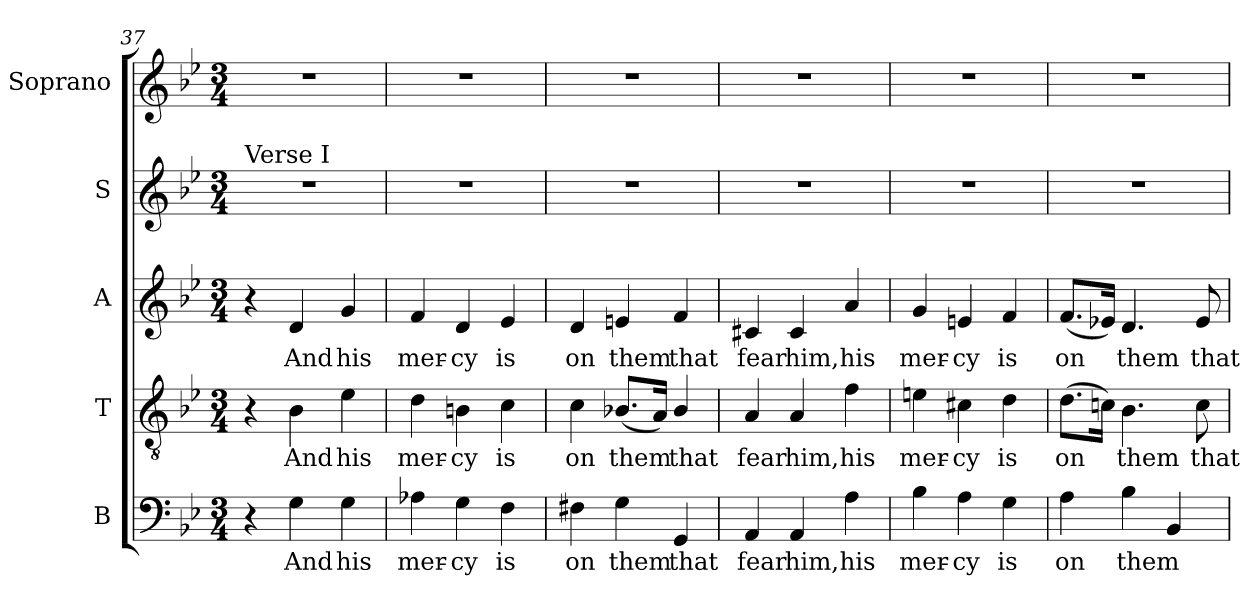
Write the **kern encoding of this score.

**kern	**text	**kern	**text	**kern	**text	**kern	**kern
*part5	*part5	*part4	*part4	*part3	*part3	*part2	*part1
*staff5	*staff5	*staff4	*staff4	*staff3	*staff3	*staff2	*staff1
*I"B	*	*I"T	*	*I"A	*	*I"S	*I"Soprano
*I'B.	*	*I'T.	*	*I'A.	*	*I'S.	*I'S.
!!LO:PB:g=z
*clefF4	*	*clefGv2	*	*clefG2	*	*clefG2	*clefG2
*	*	*ITrd7c12	*	*	*	*	*
*k[b-e-]	*	*k[b-e-]	*	*k[b-e-]	*	*k[b-e-]	*k[b-e-]
*B-:	*	*B-:	*	*B-:	*	*B-:	*B-:
*M3/4	*	*M3/4	*	*M3/4	*	*M3/4	*M3/4
=37	=37	=37	=37	=37	=37	=37	=37
!	!	!	!	!	!	!LO:TX:a:t=Verse I	!
!	!	!	!	!	!	!LO:N:vis=1	!LO:N:vis=1
4r	.	4r	.	4r	.	2.r	2.r
!	!LO:LY:b:color=#000000	!	!	!	!	!	!
!	!	!	!LO:LY:b:color=#000000	!	!	!	!
!	!	!	!	!	!LO:LY:b:color=#000000	!	!
4Gi\	And	4BB-i\	And	4di/	And	.	.
!	!LO:LY:b:color=#000000	!	!	!	!	!	!
!	!	!	!LO:LY:b:color=#000000	!	!	!	!
!	!	!	!	!	!LO:LY:b:color=#000000	!	!
4Gi\	his	4E-i\	his	4gi/	his	.	.
=38	=38	=38	=38	=38	=38	=38	=38
!	!LO:LY:b:color=#000000	!	!	!	!	!	!
!	!	!	!LO:LY:b:color=#000000	!	!	!	!
!	!	!	!	!	!LO:LY:b:color=#000000	!LO:N:vis=1	!LO:N:vis=1
4A-Xi\	mer-	4Di\	mer-	4fi/	mer-	2.r	2.r
!	!LO:LY:b:color=#000000	!	!	!	!	!	!
!	!	!	!LO:LY:b:color=#000000	!	!	!	!
!	!	!	!	!	!LO:LY:b:color=#000000	!	!
4Gi\	-cy	4BBni\	-cy	4di/	-cy	.	.
!	!LO:LY:b:color=#000000	!	!	!	!	!	!
!	!	!	!LO:LY:b:color=#000000	!	!	!	!
!	!	!	!	!	!LO:LY:b:color=#000000	!	!
4Fi\	is	4Ci\	is	4e-i/	is	.	.
=39	=39	=39	=39	=39	=39	=39	=39
!	!LO:LY:b:color=#000000	!	!	!	!	!	!
!	!	!	!LO:LY:b:color=#000000	!	!	!	!
!	!	!	!	!	!LO:LY:b:color=#000000	!LO:N:vis=1	!LO:N:vis=1
4F#Xi\	on	4Ci\	on	4di/	on	2.r	2.r
!	!LO:LY:b:color=#000000	!	!	!	!	!	!
!	!	!	!LO:LY:b:color=#000000	!	!	!	!
!	!	!	!	!	!LO:LY:b:color=#000000	!	!
4Gi\	them	(8.BB-Xi/L	them	4eni/	them	.	.
.	.	16AAi/Jk)	.	.	.	.	.
!	!LO:LY:b:color=#000000	!	!	!	!	!	!
!	!	!	!LO:LY:b:color=#000000	!	!	!	!
!	!	!	!	!	!LO:LY:b:color=#000000	!	!
4GGi/	that	4BB-i/	that	4fi/	that	.	.
=40	=40	=40	=40	=40	=40	=40	=40
!	!LO:LY:b:color=#000000	!	!	!	!	!	!
!	!	!	!LO:LY:b:color=#000000	!	!	!	!
!	!	!	!	!	!LO:LY:b:color=#000000	!LO:N:vis=1	!LO:N:vis=1
4AAi/	fear	4AAi/	fear	4c#Xi/	fear	2.r	2.r
!	!LO:LY:b:color=#000000	!	!	!	!	!	!
!	!	!	!LO:LY:b:color=#000000	!	!	!	!
!	!	!	!	!	!LO:LY:b:color=#000000	!	!
4AAi/	him,	4AAi/	him,	4c#i/	him,	.	.
!	!LO:LY:b:color=#000000	!	!	!	!	!	!
!	!	!	!LO:LY:b:color=#000000	!	!	!	!
!	!	!	!	!	!LO:LY:b:color=#000000	!	!
4Ai\	his	4Fi\	his	4ai/	his	.	.
=41	=41	=41	=41	=41	=41	=41	=41
!	!LO:LY:b:color=#000000	!	!	!	!	!	!
!	!	!	!LO:LY:b:color=#000000	!	!	!	!
!	!	!	!	!	!LO:LY:b:color=#000000	!LO:N:vis=1	!LO:N:vis=1
4B-i\	mer-	4Eni\	mer-	4gi/	mer-	2.r	2.r
!	!LO:LY:b:color=#000000	!	!	!	!	!	!
!	!	!	!LO:LY:b:color=#000000	!	!	!	!
!	!	!	!	!	!LO:LY:b:color=#000000	!	!
4Ai\	-cy	4C#Xi\	-cy	4eni/	-cy	.	.
!	!LO:LY:b:color=#000000	!	!	!	!	!	!
!	!	!	!LO:LY:b:color=#000000	!	!	!	!
!	!	!	!	!	!LO:LY:b:color=#000000	!	!
4Gi\	is	4Di\	is	4fi/	is	.	.
=42	=42	=42	=42	=42	=42	=42	=42
!	!LO:LY:b:color=#000000	!	!	!	!	!	!
!	!	!	!LO:LY:b:color=#000000	!	!	!	!
!	!	!	!	!	!LO:LY:b:color=#000000	!LO:N:vis=1	!LO:N:vis=1
4Ai\	on	(8.Di\L	on	(8.fi/L	on	2.r	2.r
.	.	16Cni\Jk)	.	16e-Xi/Jk)	.	.	.
!	!LO:LY:b:color=#000000	!	!	!	!	!	!
!	!	!	!LO:LY:b:color=#000000	!	!	!	!
!	!	!	!	!	!LO:LY:b:color=#000000	!	!
4B-i\	them	4.BB-i\	them	4.di/	them	.	.
4BB-i/	.	.	.	.	.	.	.
!	!	!	!LO:LY:b:color=#000000	!	!	!	!
!	!	!	!	!	!LO:LY:b:color=#000000	!	!
.	.	8Ci\	that	8e-i/	that	.	.
=	=	=	=	=	=	=	=
*-	*-	*-	*-	*-	*-	*-	*-
